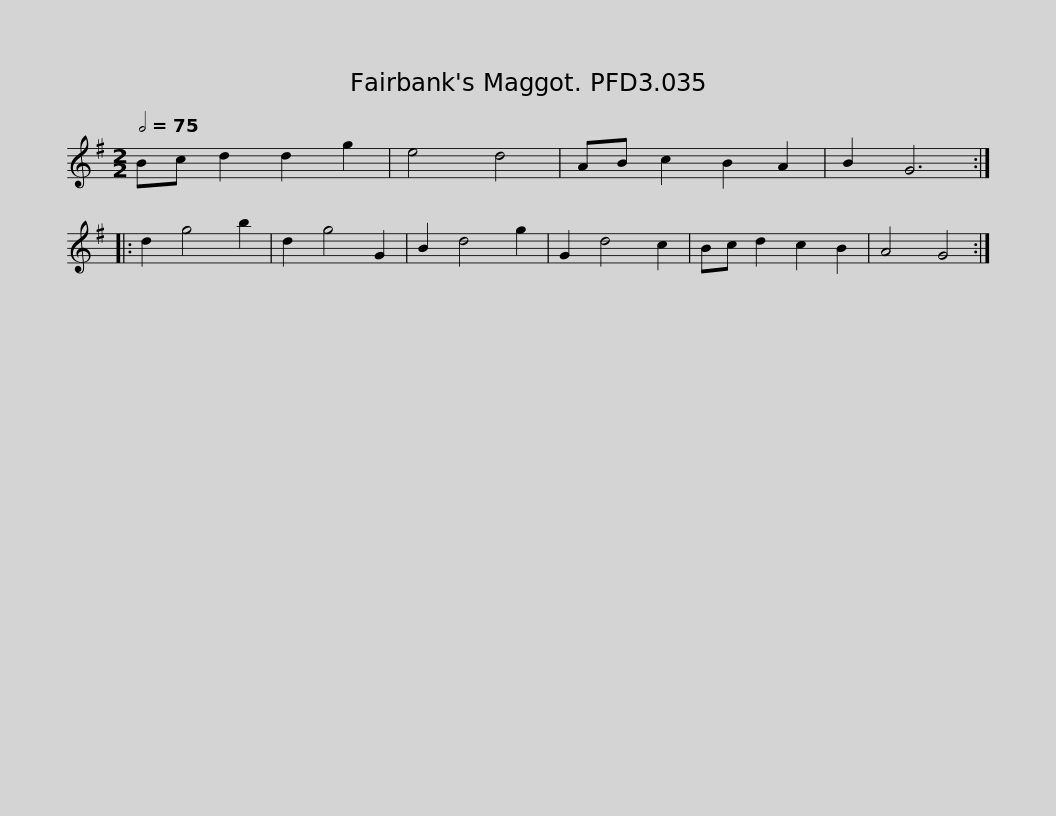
X:1
L:1/8
Q:1/2=75
M:2/2
I:linebreak $
K:G
V:1 treble
V:1
 Bc d2 d2 g2 | e4 d4 | AB c2 B2 A2 | B2 G6 :: d2 g4 b2 | %5
 d2 g4 G2 | B2 d4 g2 | G2 d4 c2 | Bc d2 c2 B2 | A4 G4 :| %10
